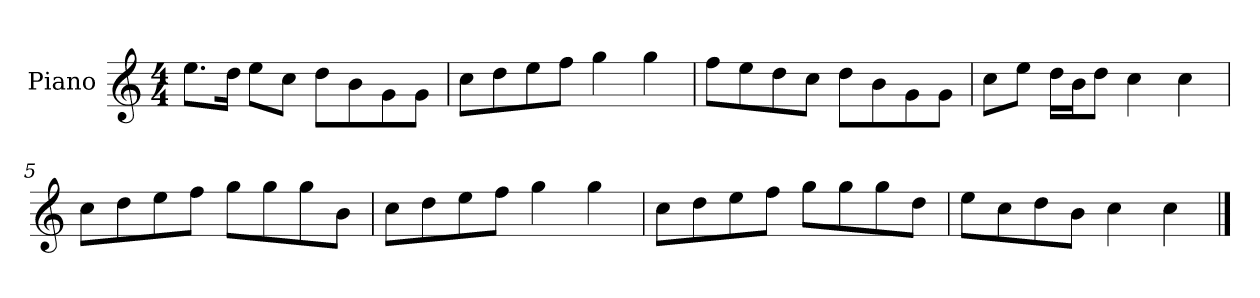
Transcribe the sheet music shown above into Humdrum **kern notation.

**kern
*part1
*staff1
*I"Piano
*I'P-no
*clefG2
*k[]
*M4/4
*MM90
=1
8.ee\L
16dd\Jk
8ee\L
8cc\J
8dd\L
8b\
8g\
8g\J
=2
8cc\L
8dd\
8ee\
8ff\J
4gg\
4gg\
=3
8ff\L
8ee\
8dd\
8cc\J
8dd\L
8b\
8g\
8g\J
=4
8cc\L
8ee\J
16dd\LL
16b\J
8dd\J
4cc\
4cc\
=5
8cc\L
8dd\
8ee\
8ff\J
8gg\L
8gg\
8gg\
8b\J
!!LO:LB:g=z
=6
8cc\L
8dd\
8ee\
8ff\J
4gg\
4gg\
=7
8cc\L
8dd\
8ee\
8ff\J
8gg\L
8gg\
8gg\
8dd\J
=8
8ee\L
8cc\
8dd\
8b\J
4cc\
4cc\
==
*-
